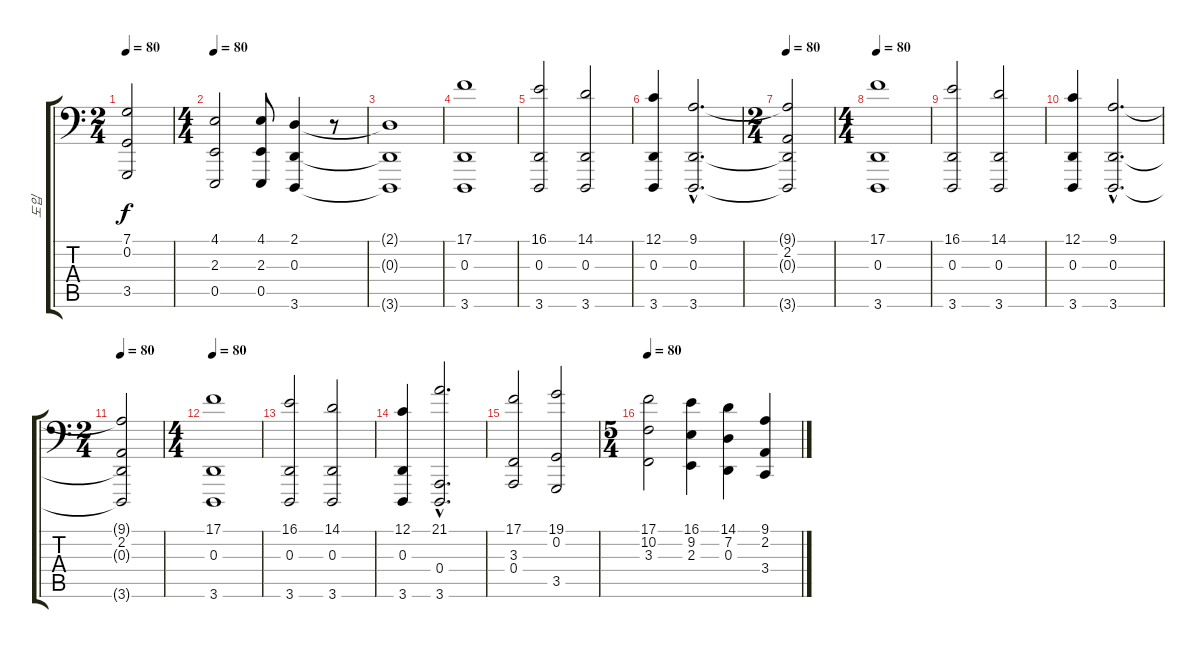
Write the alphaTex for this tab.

\track ("도입" "도입") {instrument stringensemble1}
\staff {score tabs}
\tuning (C3 G2 D2 A1 E1 B0) {hide}
\ts (2 4)
\tempo 80
\clef f4
\ks c
(7.1{t} 0.2{t} 3.5{t}).2{dy f} |
\ts (4 4)
\tempo 80
(4.1 2.3 0.5).2 (4.1 2.3 0.5).8 (2.1 0.3 3.6).4 r.8 |
(2.1{t} 0.3{t} 3.6{t}).1 |
(17.1 0.3 3.6).1 |
(16.1 0.3 3.6).2 (14.1 0.3 3.6).2 |
(12.1 0.3 3.6).4 (9.1{hac} 0.3{hac} 3.6{hac}).2{d} |
\ts (2 4)
\tempo 80
(9.1{t} 2.2 0.3{t} 3.6{t}).2 |
\ts (4 4)
\tempo 80
(17.1 0.3 3.6).1 |
(16.1 0.3 3.6).2 (14.1 0.3 3.6).2 |
(12.1 0.3 3.6).4 (9.1{hac} 0.3{hac} 3.6{hac}).2{d} |
\ts (2 4)
\tempo 80
(9.1{t} 2.2 0.3{t} 3.6{t}).2 |
\ts (4 4)
\tempo 80
(17.1 0.3 3.6).1 |
(16.1 0.3 3.6).2 (14.1 0.3 3.6).2 |
(12.1 0.3 3.6).4 (21.1{hac} 0.4{hac} 3.6{hac}).2{d} |
(17.1 3.3 0.4).2 (19.1 0.2 3.5).2 |
\ts (5 4)
\tempo 80
(17.1 10.2 3.3).2 (16.1 9.2 2.3).4 (14.1 7.2 0.3).4 (9.1 2.2 3.4).4
